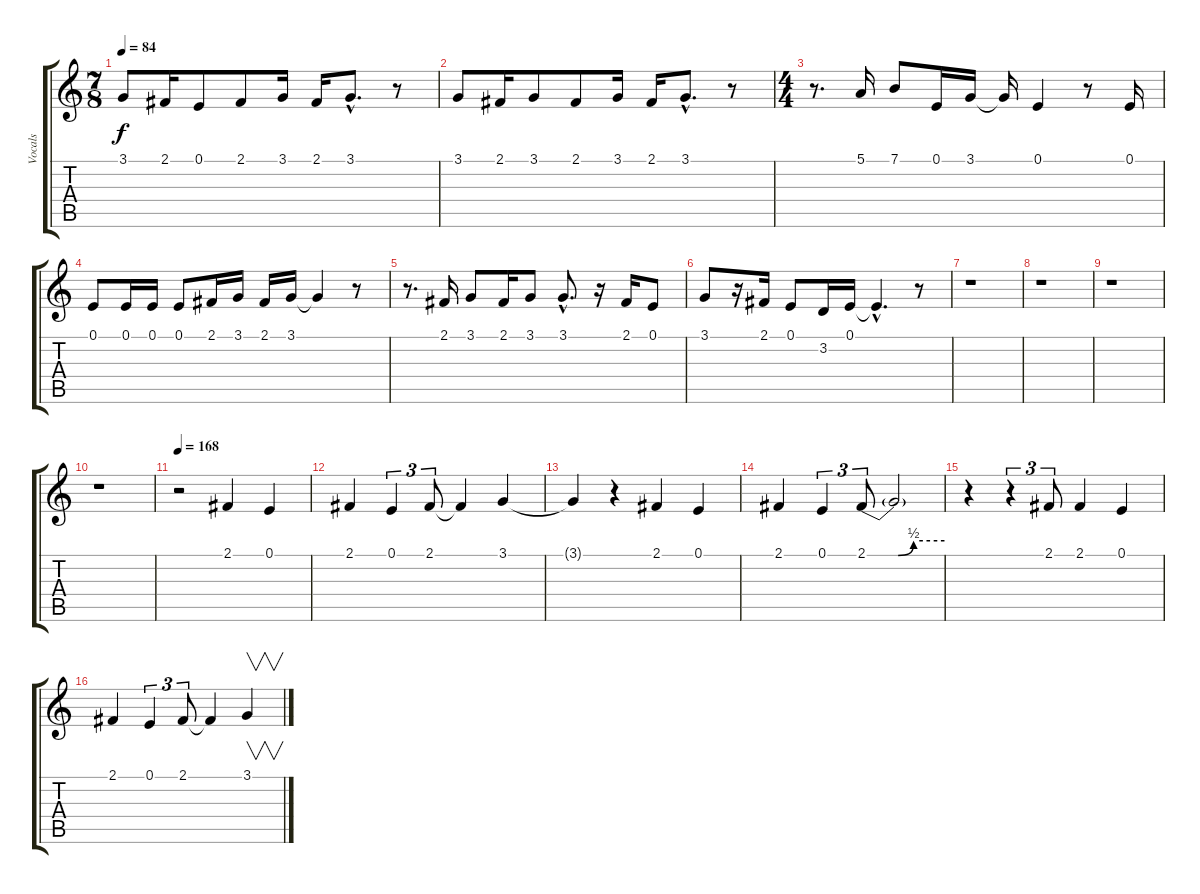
\track ("Vocals" "Vocals") {instrument englishhorn}
\staff {score tabs}
\tuning (E4 B3 G3 D3 A2 E2) {hide}
\ts (7 8)
\tempo 84
\clef g2
\ks c
3.1.8{dy f} 2.1.16 0.1.8 2.1.8 3.1.16 2.1.16 3.1{hac}.8{d} r.8 |
3.1.8 2.1.16 3.1.8 2.1.8 3.1.16 2.1.16 3.1{hac}.8{d} r.8 |
\ts (4 4)
r.8{d} 5.1.16 7.1.8 0.1.16 3.1.16 3.1{t}.16 0.1.4 r.8 0.1.16 |
0.1.8 0.1.16 0.1.16 0.1.8 2.1.16 3.1.16 2.1.16 3.1.16 3.1{t}.4 r.8 |
r.8{d} 2.1.16 3.1.8 2.1.16 3.1.8 3.1{hac}.8{d} r.16 2.1.16 0.1.8 |
3.1.8 r.16 2.1.16 0.1.8 3.2.16 0.1.16 0.1{hac t}.4{d} r.8 |
r.1 |
r.1 |
r.1 |
r.1 |
\tempo 168
r.2 2.1.4{instrument mutedtrumpet} 0.1.4 |
2.1.4 0.1.4{tu (3 2)} 2.1.8{tu (3 2)} 2.1{t}.4 3.1.4 |
3.1{t}.4 r.4 2.1.4 0.1.4 |
2.1.4 0.1.4{tu (3 2)} 2.1{be (custom 0 0 24 0 36 2 60 2)}.8{tu (3 2)} 2.1{t}.2 |
r.4 r.4{tu (3 2)} 2.1.8{tu (3 2)} 2.1.4 0.1.4 |
2.1.4 0.1.4{tu (3 2)} 2.1.8{tu (3 2)} 2.1{t}.4 3.1.4{v}
